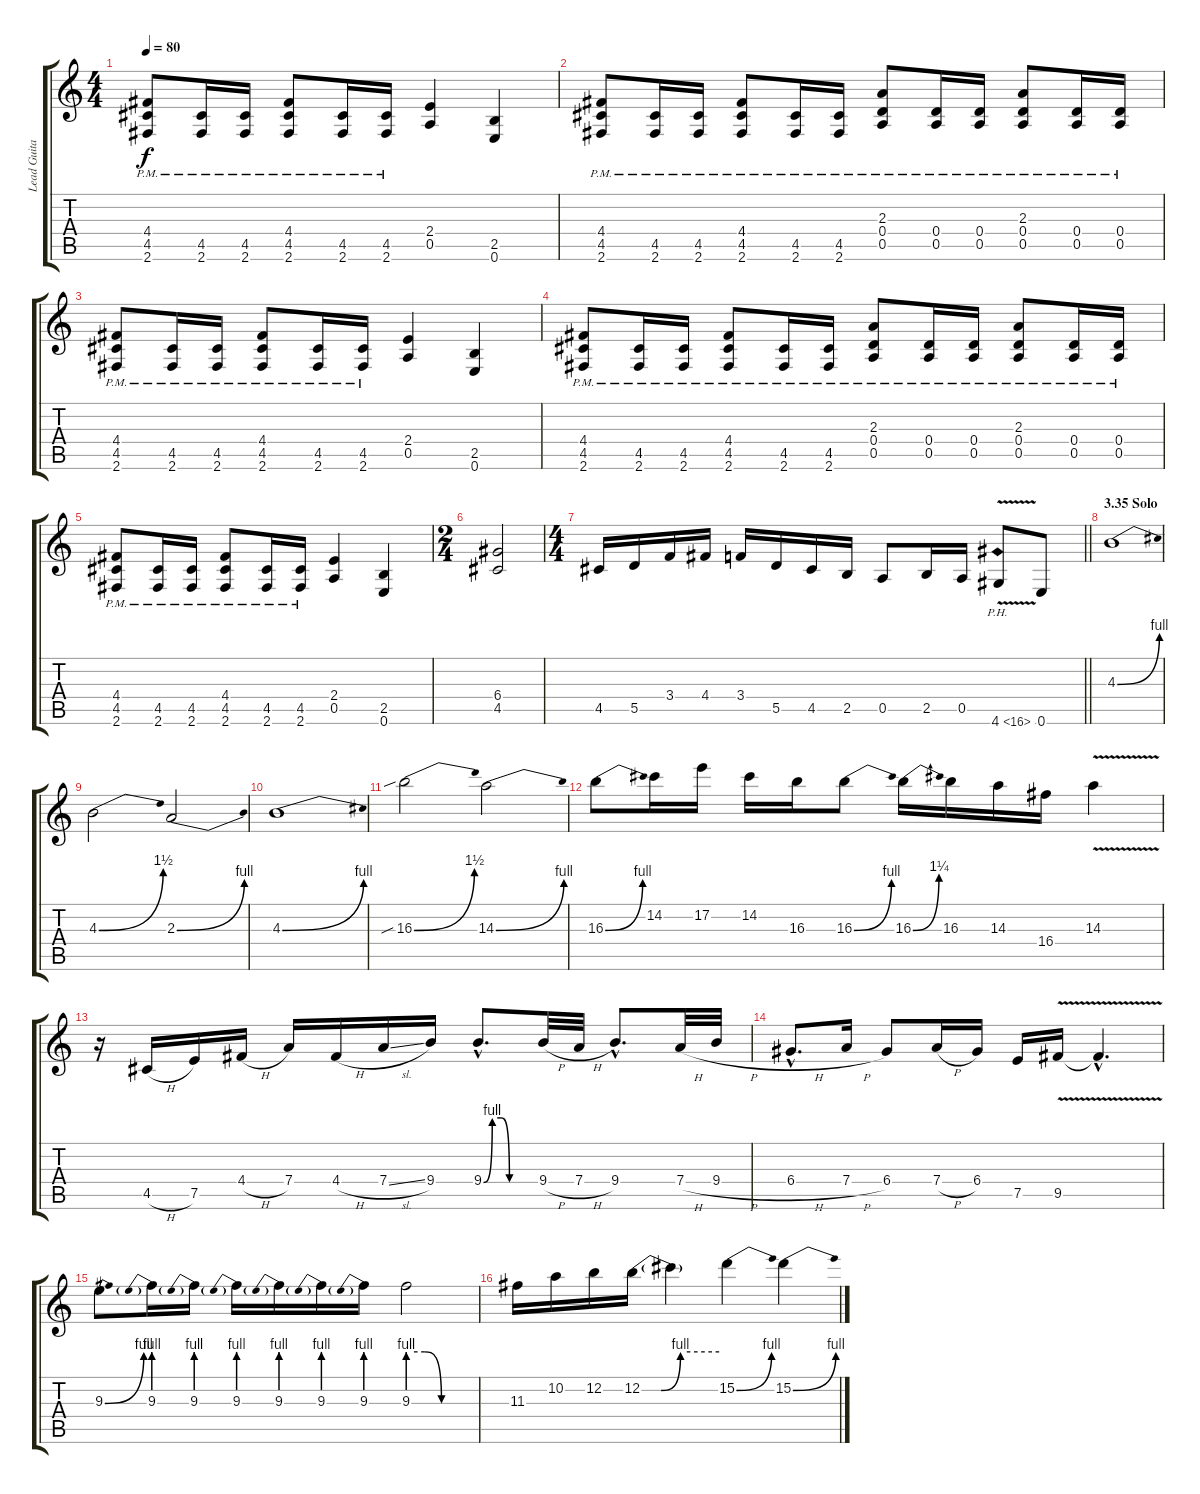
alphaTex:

\track ("Lead Guitar" "Lead Guita") {instrument distortionguitar}
\staff {score tabs}
\tuning (E4 B3 G3 D3 A2 E2) {hide}
\ts (4 4)
\tempo 80
\clef g2
\ks c
(4.4{pm} 4.5{pm} 2.6{pm}).8{dy f} (4.5{pm} 2.6{pm}).16 (4.5{pm} 2.6{pm}).16 (4.4{pm} 4.5{pm} 2.6{pm}).8 (4.5{pm} 2.6{pm}).16 (4.5{pm} 2.6{pm}).16 (2.4 0.5).4 (2.5 0.6).4 |
(4.4{pm} 4.5{pm} 2.6{pm}).8 (4.5{pm} 2.6{pm}).16 (4.5{pm} 2.6{pm}).16 (4.4{pm} 4.5{pm} 2.6{pm}).8 (4.5{pm} 2.6{pm}).16 (4.5{pm} 2.6{pm}).16 (2.3{pm} 0.4{pm} 0.5{pm}).8 (0.4{pm} 0.5{pm}).16 (0.4{pm} 0.5{pm}).16 (2.3{pm} 0.4{pm} 0.5{pm}).8 (0.4{pm} 0.5{pm}).16 (0.4{pm} 0.5{pm}).16 |
(4.4{pm} 4.5{pm} 2.6{pm}).8 (4.5{pm} 2.6{pm}).16 (4.5{pm} 2.6{pm}).16 (4.4{pm} 4.5{pm} 2.6{pm}).8 (4.5{pm} 2.6{pm}).16 (4.5{pm} 2.6{pm}).16 (2.4 0.5).4 (2.5 0.6).4 |
(4.4{pm} 4.5{pm} 2.6{pm}).8 (4.5{pm} 2.6{pm}).16 (4.5{pm} 2.6{pm}).16 (4.4{pm} 4.5{pm} 2.6{pm}).8 (4.5{pm} 2.6{pm}).16 (4.5{pm} 2.6{pm}).16 (2.3{pm} 0.4{pm} 0.5{pm}).8 (0.4{pm} 0.5{pm}).16 (0.4{pm} 0.5{pm}).16 (2.3{pm} 0.4{pm} 0.5{pm}).8 (0.4{pm} 0.5{pm}).16 (0.4{pm} 0.5{pm}).16 |
(4.4{pm} 4.5{pm} 2.6{pm}).8 (4.5{pm} 2.6{pm}).16 (4.5{pm} 2.6{pm}).16 (4.4{pm} 4.5{pm} 2.6{pm}).8 (4.5{pm} 2.6{pm}).16 (4.5{pm} 2.6{pm}).16 (2.4 0.5).4 (2.5 0.6).4 |
\ts (2 4)
(6.4 4.5).2 |
\ts (4 4)
\barLineRight lightlight
4.5.16 5.5.16 3.4.16 4.4.16 3.4.16 5.5.16 4.5.16 2.5.16 0.5.8 2.5.16 0.5.16 4.6{ph 12 v}.8 0.6.8 |
\section ("" "3.35 Solo")
4.3{be (bend 0 0 60 4)}.1{instrument distortionguitar} |
4.3{be (bend 0 0 60 6)}.2 2.3{be (bend 0 0 60 4)}.2 |
4.3{be (bend 0 0 60 4)}.1 |
16.3{be (bend 0 0 60 6) sib}.2 14.3{be (bend 0 0 60 4)}.2 |
16.3{be (bend 0 0 60 4)}.8 14.2.16 17.2.16 14.2.16 16.3.16 16.3{be (bend 0 0 60 4)}.8 16.3{be (bend 0 0 60 5)}.16 16.3.16 14.3.16 16.4.16 14.3{v}.4 |
r.16 4.5{h}.16 7.5.16 4.4{h}.16 7.4.16 4.4{h}.16 7.4{sl}.16 9.4.16 9.4{be (custom 0 0 10 4 20 4 30 0 60 0) hac}.8{d} 9.4{h}.32 7.4{h}.32 9.4{hac}.8{d} 7.4{h}.32 9.4{h}.32 |
6.4{h hac}.8{d} 7.4{h}.16 6.4.8 7.4{h}.16 6.4.16 7.5.16 9.5{v}.16 9.5{hac t}.4{d} |
9.3{be (bend 0 0 60 4)}.8 9.3{be (prebend 0 4 60 4)}.16 9.3{be (prebend 0 4 60 4)}.16 9.3{be (prebend 0 4 60 4)}.16 9.3{be (prebend 0 4 60 4)}.16 9.3{be (prebend 0 4 60 4)}.16 9.3{be (prebend 0 4 60 4)}.16 9.3{be (custom 0 4 15 4 30 0 60 0)}.2 |
11.3.16 10.2.16 12.2.16 12.2{be (custom 0 0 15 0 30 4 60 4)}.16 12.2{t}.4 15.2{be (bend 0 0 60 4)}.4 15.2{be (bend 0 0 60 4)}.4
